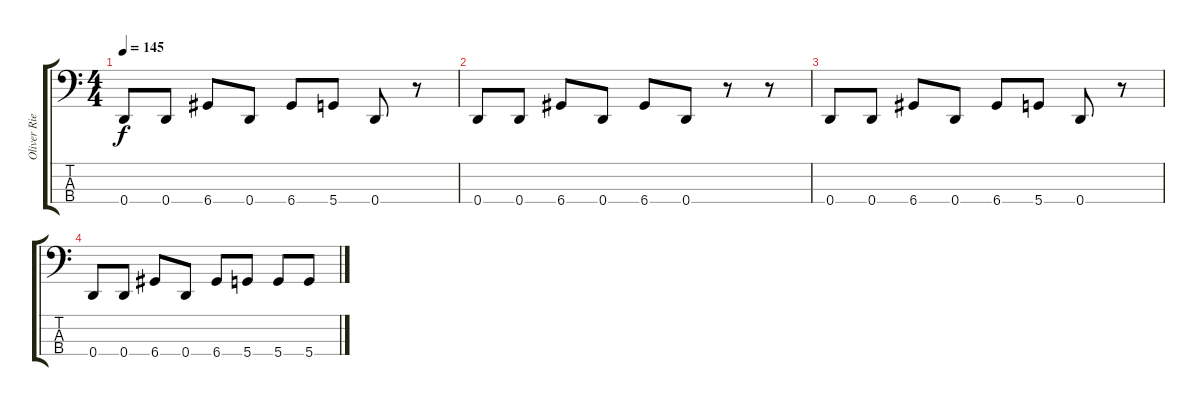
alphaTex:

\track ("Oliver Riedel" "Oliver Rie") {instrument electricbassfinger}
\staff {score tabs}
\tuning (G2 D2 A1 D1) {hide}
\ts (4 4)
\tempo 145
\clef f4
\ks c
0.4.8{dy f} 0.4.8 6.4.8 0.4.8 6.4.8 5.4.8 0.4.8 r.8 |
0.4.8 0.4.8 6.4.8 0.4.8 6.4.8 0.4.8 r.8 r.8 |
0.4.8 0.4.8 6.4.8 0.4.8 6.4.8 5.4.8 0.4.8 r.8 |
0.4.8 0.4.8 6.4.8 0.4.8 6.4.8 5.4.8 5.4.8 5.4.8
